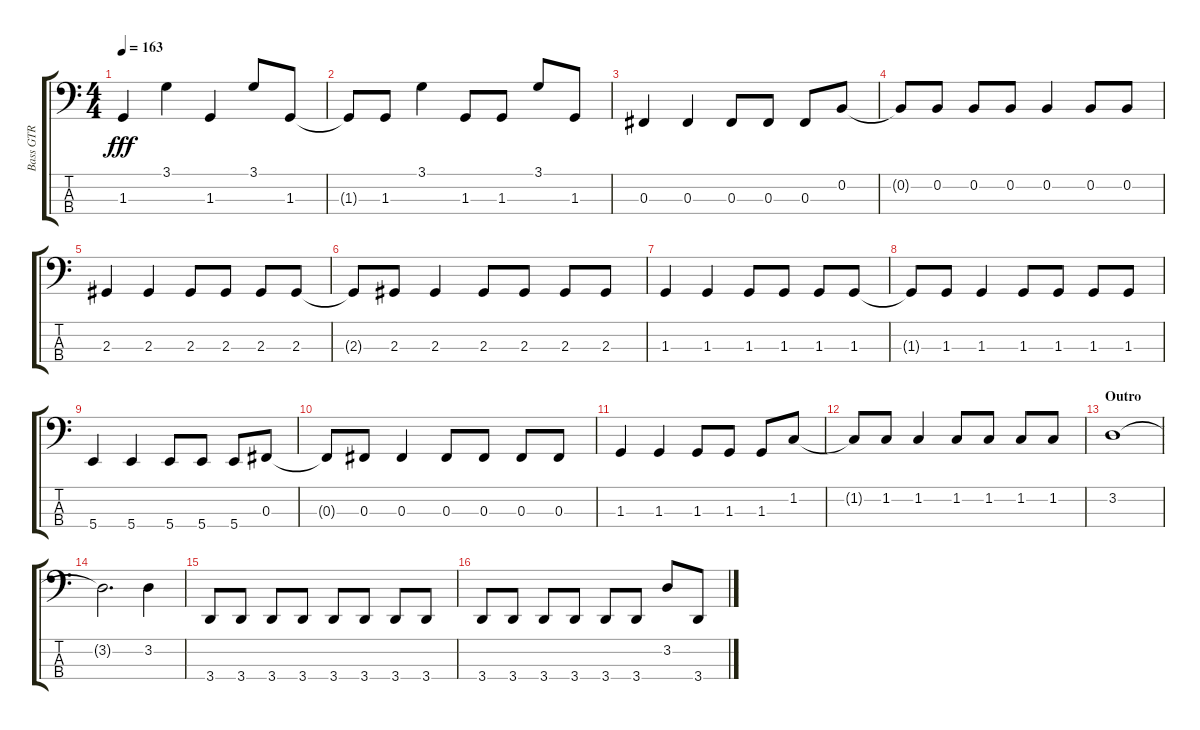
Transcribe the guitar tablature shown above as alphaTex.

\track ("Bass GTR" "Bass GTR") {instrument electricbassfinger}
\staff {score tabs}
\tuning (E2 B1 Gb1 B0) {hide}
\ts (4 4)
\tempo 163
\clef f4
\ks aminor
1.3.4{dy fff} 3.1.4 1.3.4 3.1.8 1.3.8 |
1.3{t}.8 1.3.8 3.1.4 1.3.8 1.3.8 3.1.8 1.3.8 |
0.3.4 0.3.4 0.3.8 0.3.8 0.3.8 0.2.8 |
0.2{t}.8 0.2.8 0.2.8 0.2.8 0.2.4 0.2.8 0.2.8 |
2.3.4 2.3.4 2.3.8 2.3.8 2.3.8 2.3.8 |
2.3{t}.8 2.3.8 2.3.4 2.3.8 2.3.8 2.3.8 2.3.8 |
1.3.4 1.3.4 1.3.8 1.3.8 1.3.8 1.3.8 |
1.3{t}.8 1.3.8 1.3.4 1.3.8 1.3.8 1.3.8 1.3.8 |
5.4.4 5.4.4 5.4.8 5.4.8 5.4.8 0.3.8 |
0.3{t}.8 0.3.8 0.3.4 0.3.8 0.3.8 0.3.8 0.3.8 |
1.3.4 1.3.4 1.3.8 1.3.8 1.3.8 1.2.8 |
1.2{t}.8 1.2.8 1.2.4 1.2.8 1.2.8 1.2.8 1.2.8 |
\section ("" "Outro")
3.2.1 |
3.2{t}.2{d} 3.2.4 |
3.4.8 3.4.8 3.4.8 3.4.8 3.4.8 3.4.8 3.4.8 3.4.8 |
3.4.8 3.4.8 3.4.8 3.4.8 3.4.8 3.4.8 3.2.8 3.4.8
